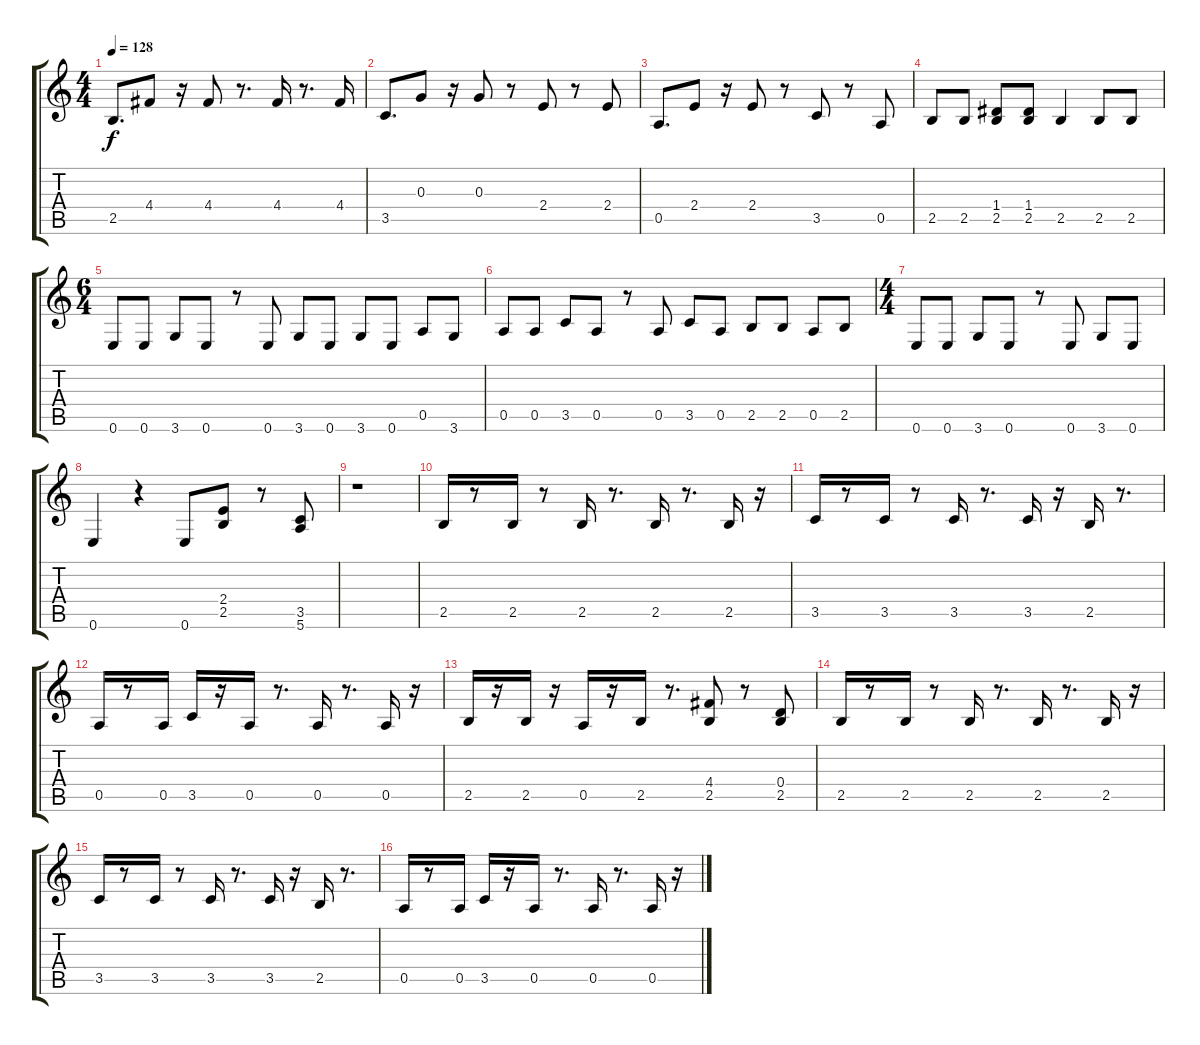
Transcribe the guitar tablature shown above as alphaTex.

\track "" {instrument electricguitarmuted}
\staff {score tabs}
\tuning (E4 B3 G3 D3 A2 E2) {hide}
\ts (4 4)
\tempo 128
\clef g2
\ks c
2.5.8{d dy f} 4.4.8 r.16 4.4.8 r.8{d} 4.4.16 r.8{d} 4.4.16 |
3.5.8{d} 0.3.8 r.16 0.3.8 r.8 2.4.8 r.8 2.4.8 |
0.5.8{d} 2.4.8 r.16 2.4.8 r.8 3.5.8 r.8 0.5.8 |
2.5.8 2.5.8 (1.4 2.5).8 (1.4 2.5).8 2.5.4 2.5.8 2.5.8 |
\ts (6 4)
0.6.8 0.6.8 3.6.8 0.6.8 r.8 0.6.8 3.6.8 0.6.8 3.6.8 0.6.8 0.5.8 3.6.8 |
0.5.8 0.5.8 3.5.8 0.5.8 r.8 0.5.8 3.5.8 0.5.8 2.5.8 2.5.8 0.5.8 2.5.8 |
\ts (4 4)
0.6.8 0.6.8 3.6.8 0.6.8 r.8 0.6.8 3.6.8 0.6.8 |
0.6.4 r.4 0.6.8 (2.4 2.5).8 r.8 (3.5 5.6).8 |
r.1 |
2.5.16 r.8 2.5.16 r.8 2.5.16 r.8{d} 2.5.16 r.8{d} 2.5.16 r.16 |
3.5.16 r.8 3.5.16 r.8 3.5.16 r.8{d} 3.5.16 r.16 2.5.16 r.8{d} |
0.5.16 r.8 0.5.16 3.5.16 r.16 0.5.16 r.8{d} 0.5.16 r.8{d} 0.5.16 r.16 |
2.5.16 r.16 2.5.16 r.16 0.5.16 r.16 2.5.16 r.8{d} (4.4 2.5).8 r.8 (0.4 2.5).8 |
2.5.16 r.8 2.5.16 r.8 2.5.16 r.8{d} 2.5.16 r.8{d} 2.5.16 r.16 |
3.5.16 r.8 3.5.16 r.8 3.5.16 r.8{d} 3.5.16 r.16 2.5.16 r.8{d} |
0.5.16 r.8 0.5.16 3.5.16 r.16 0.5.16 r.8{d} 0.5.16 r.8{d} 0.5.16 r.16
